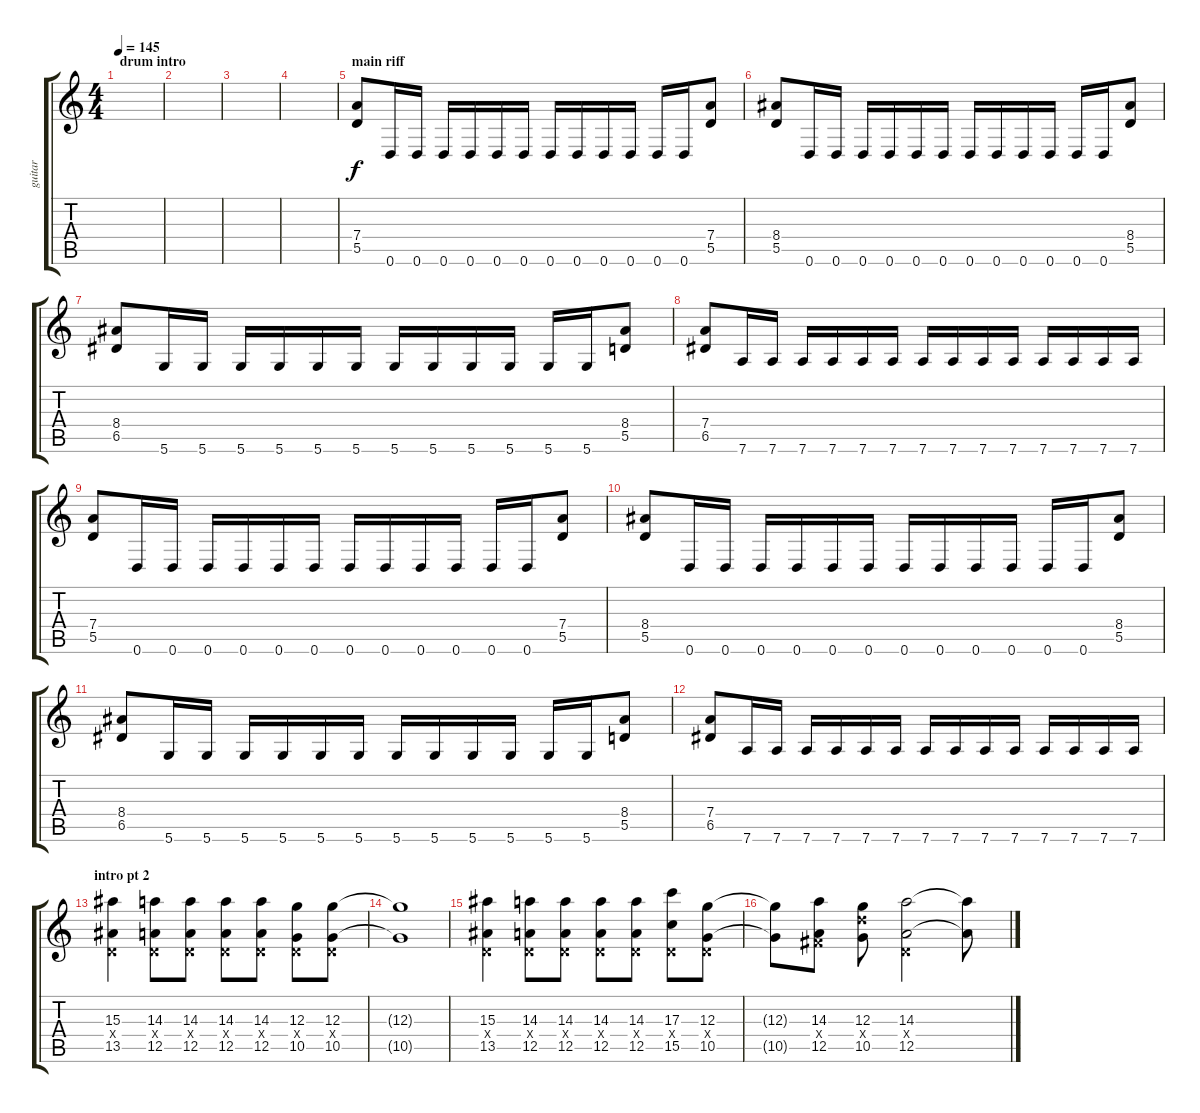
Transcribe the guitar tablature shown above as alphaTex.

\track ("guitar" "guitar") {instrument overdrivenguitar}
\staff {score tabs}
\tuning (E4 B3 G3 D3 A2 D2) {hide}
\ts (4 4)
\section ("" "drum intro")
\tempo 145
\clef g2
\ks c
|
|
|
|
\section ("" "main riff")
(7.4 5.5).8 0.6.16 0.6.16 0.6.16 0.6.16 0.6.16 0.6.16 0.6.16 0.6.16 0.6.16 0.6.16 0.6.16 0.6.16 (7.4 5.5).8 |
(8.4 5.5).8 0.6.16 0.6.16 0.6.16 0.6.16 0.6.16 0.6.16 0.6.16 0.6.16 0.6.16 0.6.16 0.6.16 0.6.16 (8.4 5.5).8 |
(8.4 6.5).8 5.6.16 5.6.16 5.6.16 5.6.16 5.6.16 5.6.16 5.6.16 5.6.16 5.6.16 5.6.16 5.6.16 5.6.16 (8.4 5.5).8 |
(7.4 6.5).8 7.6.16 7.6.16 7.6.16 7.6.16 7.6.16 7.6.16 7.6.16 7.6.16 7.6.16 7.6.16 7.6.16 7.6.16 7.6.16 7.6.16 |
(7.4 5.5).8 0.6.16 0.6.16 0.6.16 0.6.16 0.6.16 0.6.16 0.6.16 0.6.16 0.6.16 0.6.16 0.6.16 0.6.16 (7.4 5.5).8 |
(8.4 5.5).8 0.6.16 0.6.16 0.6.16 0.6.16 0.6.16 0.6.16 0.6.16 0.6.16 0.6.16 0.6.16 0.6.16 0.6.16 (8.4 5.5).8 |
(8.4 6.5).8 5.6.16 5.6.16 5.6.16 5.6.16 5.6.16 5.6.16 5.6.16 5.6.16 5.6.16 5.6.16 5.6.16 5.6.16 (8.4 5.5).8 |
(7.4 6.5).8 7.6.16 7.6.16 7.6.16 7.6.16 7.6.16 7.6.16 7.6.16 7.6.16 7.6.16 7.6.16 7.6.16 7.6.16 7.6.16 7.6.16 |
\section ("" "intro pt 2")
(15.3 0.4{x} 13.5).4{instrument distortionguitar} (14.3 0.4{x} 12.5).8 (14.3 0.4{x} 12.5).8 (14.3 0.4{x} 12.5).8 (14.3 0.4{x} 12.5).8 (12.3 0.4{x} 10.5).8 (12.3 0.4{x} 10.5).8 |
(12.3{t} 10.5{t}).1 |
(15.3 0.4{x} 13.5).4 (14.3 0.4{x} 12.5).8 (14.3 0.4{x} 12.5).8 (14.3 0.4{x} 12.5).8 (14.3 0.4{x} 12.5).8 (17.3 0.4{x} 15.5).8 (12.3 0.4{x} 10.5).8 |
(12.3{t} 10.5{t}).8 (14.3 4.4{x} 12.5).8 (12.3 12.4{x} 10.5).8 (14.3 0.4{x} 12.5).2 (14.3{t} 12.5{t}).8
